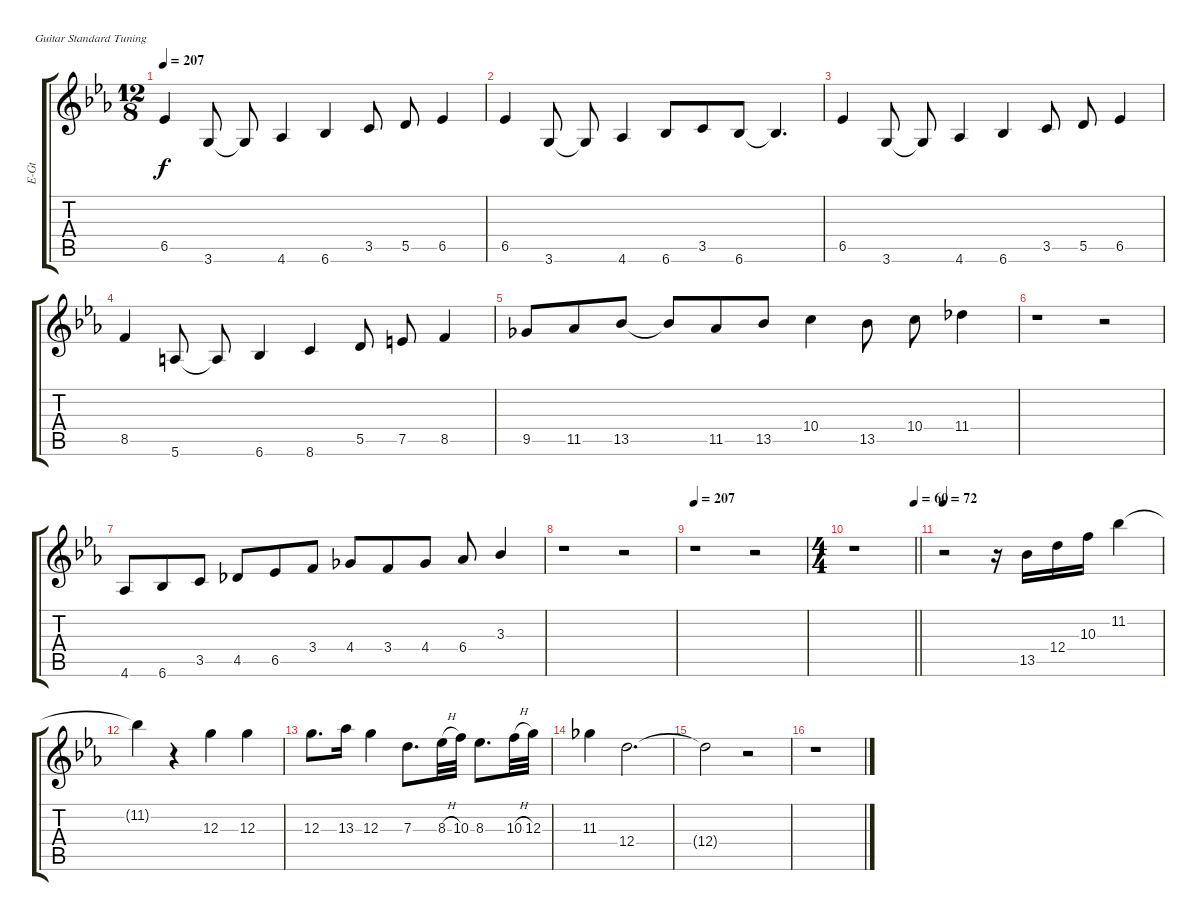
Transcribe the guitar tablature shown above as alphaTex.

\bracketExtendMode groupsimilarinstruments
\otherSystemsTrackNameOrientation horizontal
\track ("Gtr 4" "E-Gt") {instrument overdrivenguitar}
\staff {score tabs}
\tuning (E4 B3 G3 D3 A2 E2)
\ts (12 8)
\tempo 207
\clef g2
\ks eb
6.5{acc b}.4{dy f beam Up} 3.6{acc forcenatural}.8{beam Up} 3.6{t acc forcenatural}.8{beam Up} 4.6{acc b}.4{beam Up} 6.6{acc b}.4{beam Up} 3.5{acc forcenatural}.8{beam Up} 5.5{acc forcenatural}.8{beam Up} 6.5{acc b}.4{beam Up} |
6.5{acc b}.4{beam Up} 3.6{acc forcenatural}.8{beam Up} 3.6{t acc forcenatural}.8{beam Up} 4.6{acc b}.4{beam Up} 6.6{acc b}.8{beam Up} 3.5{acc forcenatural}.8{beam Up} 6.6{acc b}.8{beam Up} 6.6{t acc b}.4{d beam Up} |
6.5{acc b}.4{beam Up} 3.6{acc forcenatural}.8{beam Up} 3.6{t acc forcenatural}.8{beam Up} 4.6{acc b}.4{beam Up} 6.6{acc b}.4{beam Up} 3.5{acc forcenatural}.8{beam Up} 5.5{acc forcenatural}.8{beam Up} 6.5{acc b}.4{beam Up} |
8.5{acc forcenatural}.4{beam Up} 5.6{acc forcenatural}.8{beam Up} 5.6{t acc forcenatural}.8{beam Up} 6.6{acc b}.4{beam Up} 8.6{acc forcenatural}.4{beam Up} 5.5{acc forcenatural}.8{beam Up} 7.5{acc forcenatural}.8{beam Up} 8.5{acc forcenatural}.4{beam Up} |
9.5{acc b}.8{beam Up} 11.5{acc b}.8{beam Up} 13.5{acc b}.8{beam Up} 13.5{t acc b}.8{beam Up} 11.5{acc b}.8{beam Up} 13.5{acc b}.8{beam Up} 10.4{acc forcenatural}.4{beam Down} 13.5{acc b}.8{beam Down} 10.4{acc forcenatural}.8{beam Down} 11.4{acc b}.4{beam Down} |
r.1{beam Down} r.2{beam Down} |
4.6{acc b}.8{beam Up} 6.6{acc b}.8{beam Up} 3.5{acc forcenatural}.8{beam Up} 4.5{acc b}.8{beam Up} 6.5{acc b}.8{beam Up} 3.4{acc forcenatural}.8{beam Up} 4.4{acc b}.8{beam Up} 3.4{acc forcenatural}.8{beam Up} 4.4{acc b}.8{beam Up} 6.4{acc b}.8{beam Up} 3.3{acc b}.4{beam Up} |
r.1{beam Down} r.2{beam Down} |
\tempo 207
r.1{beam Down} r.2{beam Down} |
\ts (4 4)
\tempo (60 1)
\barLineRight lightlight
r.1{beam Down} |
\tempo 72
r.2{beam Down} r.16{beam Down} 13.5{acc b}.16{beam Down} 12.4{acc forcenatural}.16{beam Down} 10.3{acc forcenatural}.16{beam Down} 11.2{acc b}.4{beam Down} |
11.2{t acc b}.4{beam Down} r.4{beam Down} 12.3{acc forcenatural}.4{beam Down} 12.3{acc forcenatural}.4{beam Down} |
12.3{acc forcenatural}.8{d beam Down} 13.3{acc b}.16{beam Down} 12.3{acc forcenatural}.4{beam Down} 7.3{acc forcenatural}.8{d beam Down} 8.3{h acc b}.32{beam Down} 10.3{acc forcenatural}.32{beam Down} 8.3{acc b}.8{d beam Down} 10.3{h acc forcenatural}.32{beam Down} 12.3{acc forcenatural}.32{beam Down} |
11.3{acc b}.4{beam Down} 12.4{acc forcenatural}.2{d beam Down} |
12.4{t acc forcenatural}.2{beam Down} r.2{beam Down} |
r.1{beam Down}
